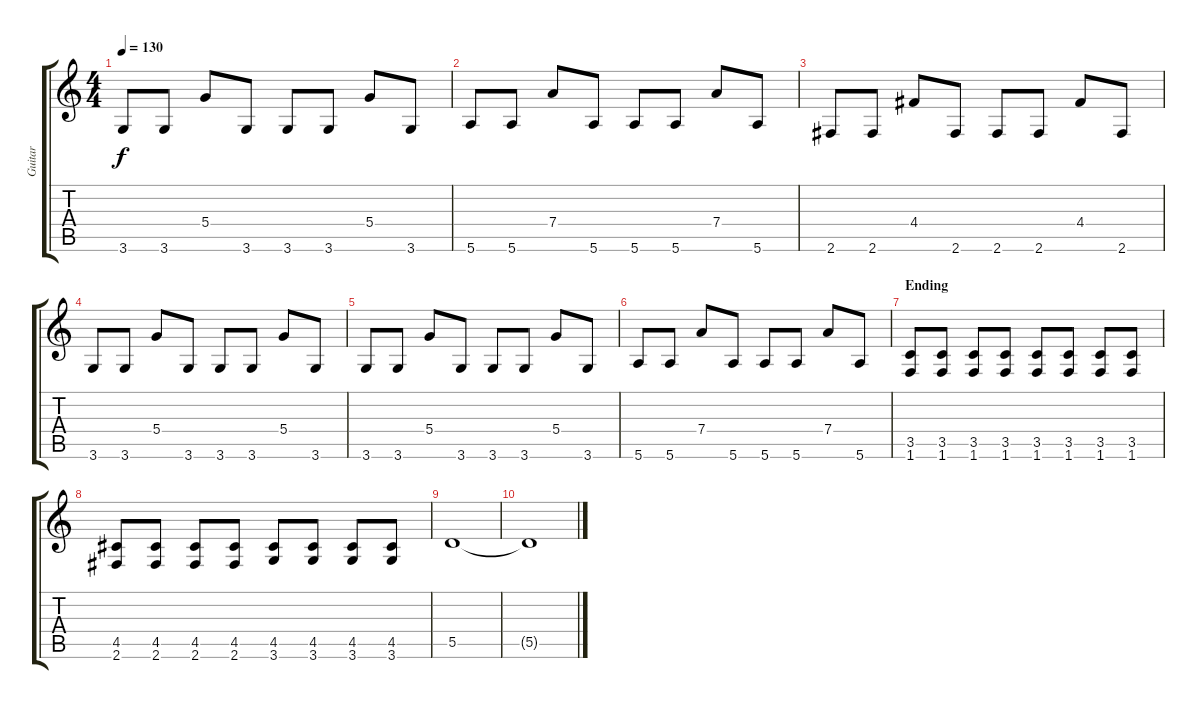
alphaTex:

\track ("Guitar" "Guitar") {instrument electricguitarmuted}
\staff {score tabs}
\tuning (E4 B3 G3 D3 A2 E2) {hide}
\ts (4 4)
\tempo 130
\clef g2
\ks c
3.6.8{dy f} 3.6.8 5.4.8 3.6.8 3.6.8 3.6.8 5.4.8 3.6.8 |
5.6.8 5.6.8 7.4.8 5.6.8 5.6.8 5.6.8 7.4.8 5.6.8 |
2.6.8 2.6.8 4.4.8 2.6.8 2.6.8 2.6.8 4.4.8 2.6.8 |
3.6.8 3.6.8 5.4.8 3.6.8 3.6.8 3.6.8 5.4.8 3.6.8 |
3.6.8 3.6.8 5.4.8 3.6.8 3.6.8 3.6.8 5.4.8 3.6.8 |
5.6.8 5.6.8 7.4.8 5.6.8 5.6.8 5.6.8 7.4.8 5.6.8 |
\section ("" "Ending")
(3.5 1.6).8 (3.5 1.6).8 (3.5 1.6).8 (3.5 1.6).8 (3.5 1.6).8 (3.5 1.6).8 (3.5 1.6).8 (3.5 1.6).8 |
(4.5 2.6).8 (4.5 2.6).8 (4.5 2.6).8 (4.5 2.6).8 (4.5 3.6).8 (4.5 3.6).8 (4.5 3.6).8 (4.5 3.6).8 |
5.5.1 |
5.5{t}.1
